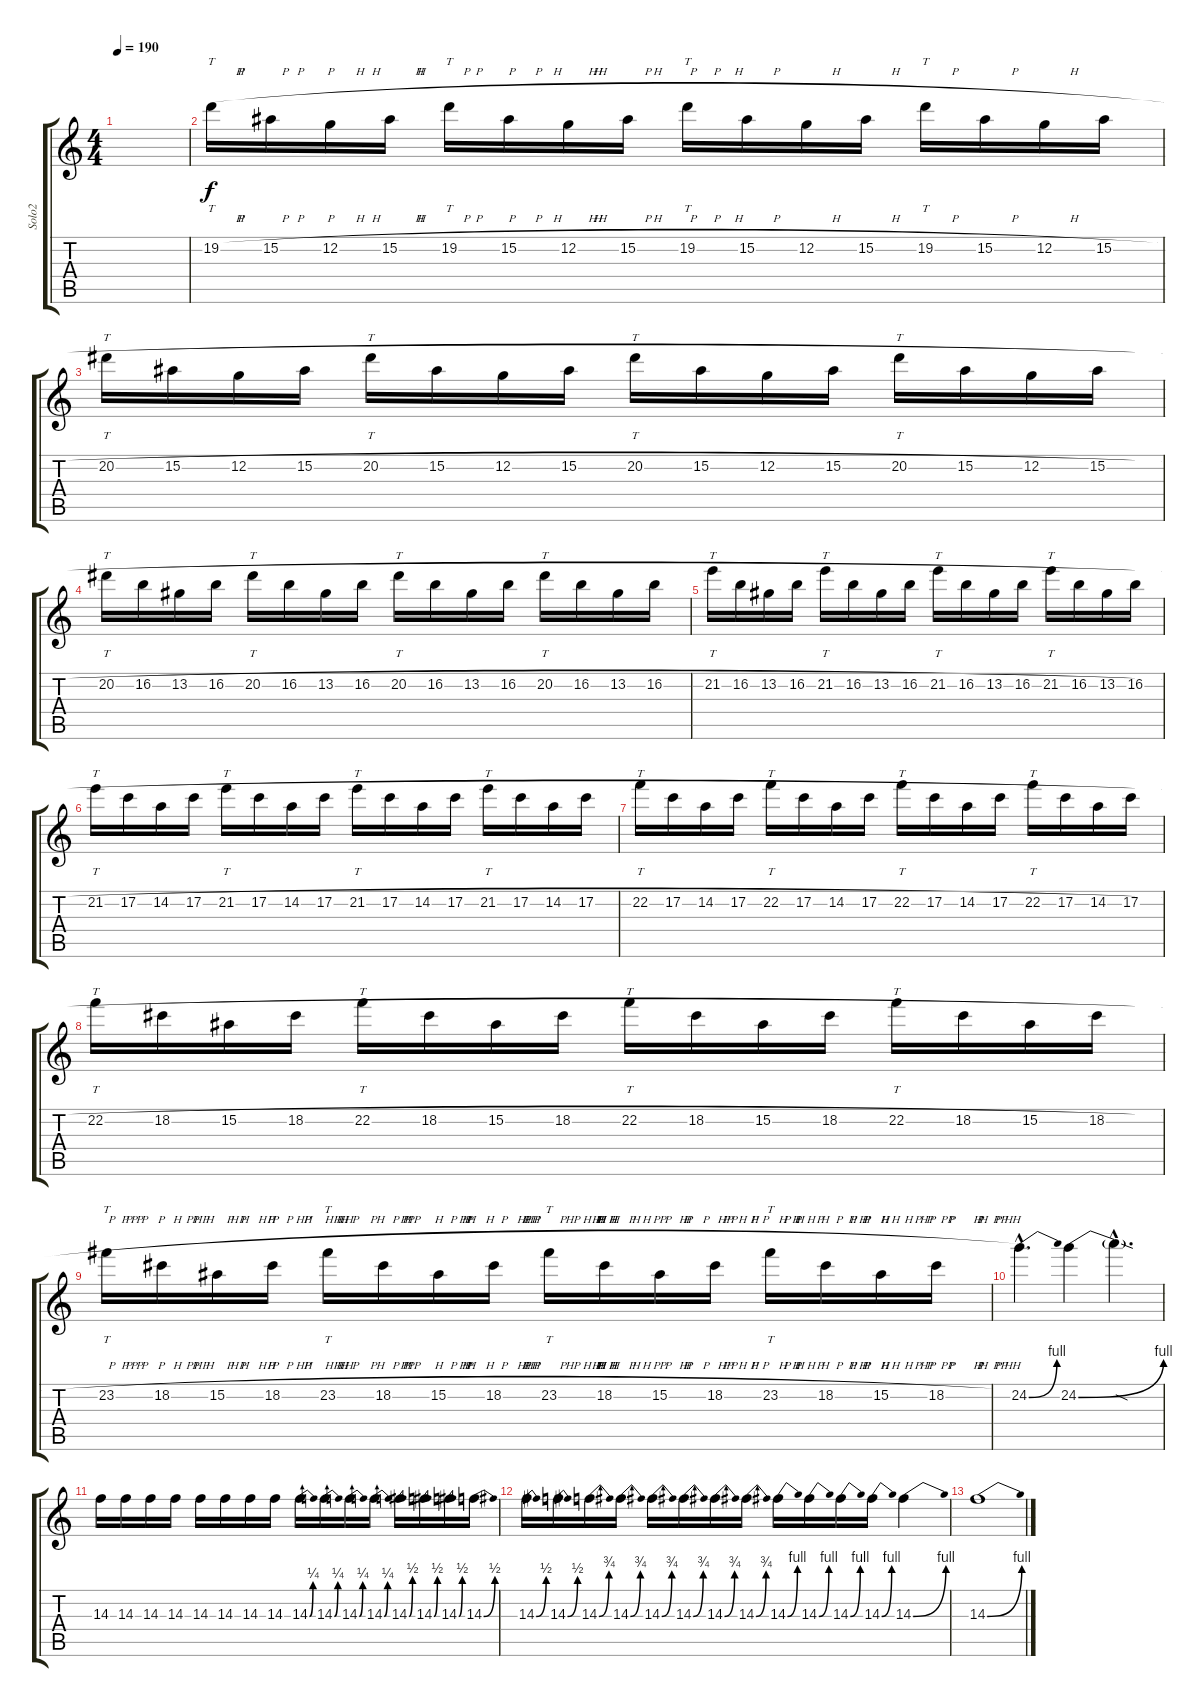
\track ("Solo2" "Solo2") {instrument distortionguitar}
\staff {score tabs}
\tuning (C4 G3 Eb3 Bb2 F2 C2) {hide}
\ts (4 4)
\tempo 190
\clef g2
\ks c
|
19.2{h}.16{tt} 15.2{h}.16 12.2{h}.16 15.2{h}.16 19.2{h}.16{tt} 15.2{h}.16 12.2{h}.16 15.2{h}.16 19.2{h}.16{tt} 15.2{h}.16 12.2{h}.16 15.2{h}.16 19.2{h}.16{tt} 15.2{h}.16 12.2{h}.16 15.2{h}.16 |
20.2{h}.16{tt} 15.2{h}.16 12.2{h}.16 15.2{h}.16 20.2{h}.16{tt} 15.2{h}.16 12.2{h}.16 15.2{h}.16 20.2{h}.16{tt} 15.2{h}.16 12.2{h}.16 15.2{h}.16 20.2{h}.16{tt} 15.2{h}.16 12.2{h}.16 15.2{h}.16 |
20.2{h}.16{tt} 16.2{h}.16 13.2{h}.16 16.2{h}.16 20.2{h}.16{tt} 16.2{h}.16 13.2{h}.16 16.2{h}.16 20.2{h}.16{tt} 16.2{h}.16 13.2{h}.16 16.2{h}.16 20.2{h}.16{tt} 16.2{h}.16 13.2{h}.16 16.2{h}.16 |
21.2{h}.16{tt} 16.2{h}.16 13.2{h}.16 16.2{h}.16 21.2{h}.16{tt} 16.2{h}.16 13.2{h}.16 16.2{h}.16 21.2{h}.16{tt} 16.2{h}.16 13.2{h}.16 16.2{h}.16 21.2{h}.16{tt} 16.2{h}.16 13.2{h}.16 16.2{h}.16 |
21.2{h}.16{tt} 17.2{h}.16 14.2{h}.16 17.2{h}.16 21.2{h}.16{tt} 17.2{h}.16 14.2{h}.16 17.2{h}.16 21.2{h}.16{tt} 17.2{h}.16 14.2{h}.16 17.2{h}.16 21.2{h}.16{tt} 17.2{h}.16 14.2{h}.16 17.2{h}.16 |
22.2{h}.16{tt} 17.2{h}.16 14.2{h}.16 17.2{h}.16 22.2{h}.16{tt} 17.2{h}.16 14.2{h}.16 17.2{h}.16 22.2{h}.16{tt} 17.2{h}.16 14.2{h}.16 17.2{h}.16 22.2{h}.16{tt} 17.2{h}.16 14.2{h}.16 17.2{h}.16 |
22.2{h}.16{tt} 18.2{h}.16 15.2{h}.16 18.2{h}.16 22.2{h}.16{tt} 18.2{h}.16 15.2{h}.16 18.2{h}.16 22.2{h}.16{tt} 18.2{h}.16 15.2{h}.16 18.2{h}.16 22.2{h}.16{tt} 18.2{h}.16 15.2{h}.16 18.2{h}.16 |
23.2{h}.16{tt} 18.2{h}.16 15.2{h}.16 18.2{h}.16 23.2{h}.16{tt} 18.2{h}.16 15.2{h}.16 18.2{h}.16 23.2{h}.16{tt} 18.2{h}.16 15.2{h}.16 18.2{h}.16 23.2{h}.16{tt} 18.2{h}.16 15.2{h}.16 18.2{h}.16 |
24.2{be (bend 0 0 60 4) hac}.4{d} 24.2{be (bend 0 0 60 4)}.4 24.2{sod hac t}.4{d} |
14.3.16{volume 0} 14.3.16{volume 13} 14.3.16 14.3.16 14.3.16 14.3.16 14.3.16 14.3.16 14.3{be (bend 0 0 60 1)}.16 14.3{be (bend 0 0 60 1)}.16 14.3{be (bend 0 0 60 1)}.16 14.3{be (bend 0 0 60 1)}.16 14.3{be (bend 0 0 60 2)}.16 14.3{be (bend 0 0 60 2)}.16 14.3{be (bend 0 0 60 2)}.16 14.3{be (bend 0 0 60 2)}.16 |
14.3{be (bend 0 0 60 2)}.16 14.3{be (bend 0 0 60 2)}.16 14.3{be (bend 0 0 60 3)}.16 14.3{be (bend 0 0 60 3)}.16 14.3{be (bend 0 0 60 3)}.16 14.3{be (bend 0 0 60 3)}.16 14.3{be (bend 0 0 60 3)}.16 14.3{be (bend 0 0 60 3)}.16 14.3{be (bend 0 0 60 4)}.16 14.3{be (bend 0 0 60 4)}.16 14.3{be (bend 0 0 60 4)}.16 14.3{be (bend 0 0 60 4)}.16 14.3{be (bend 0 0 60 4)}.4 |
14.3{be (bend 0 0 60 4)}.1
